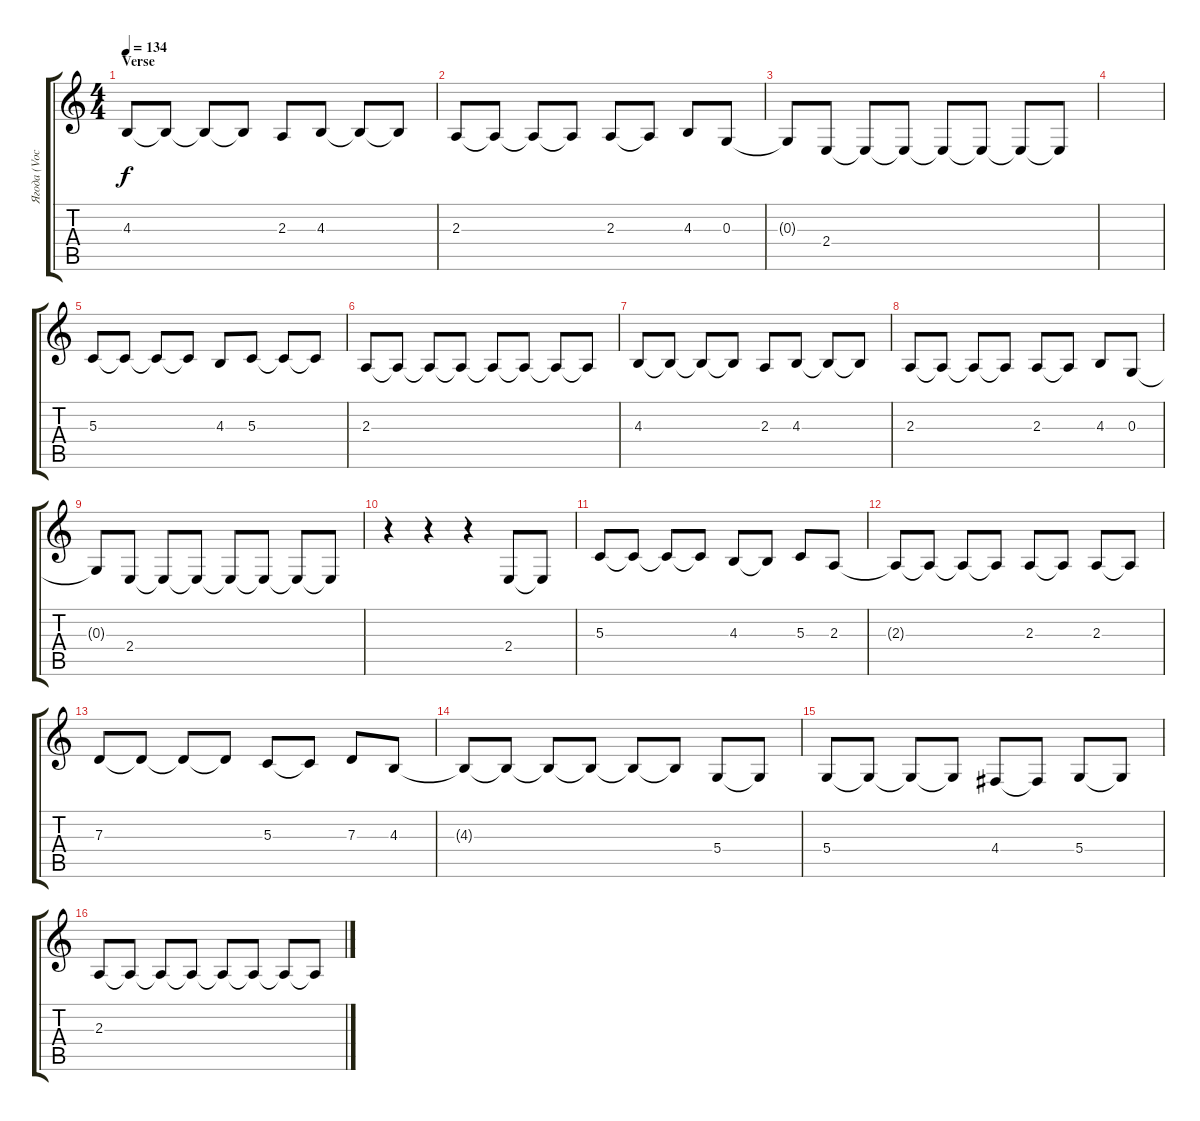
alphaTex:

\track ("Ягода (Vocal)" "Ягода (Voc") {instrument lead6voice}
\staff {score tabs}
\tuning (E4 B3 G3 D3 A2 E2) {hide}
\ts (4 4)
\section ("" "Verse")
\tempo 134
\clef g2
\ks c
4.3.8{dy f} 4.3{t}.8 4.3{t}.8 4.3{t}.8 2.3.8 4.3.8 4.3{t}.8 4.3{t}.8 |
2.3.8 2.3{t}.8 2.3{t}.8 2.3{t}.8 2.3.8 2.3{t}.8 4.3.8 0.3.8 |
0.3{t}.8 2.4.8 2.4{t}.8 2.4{t}.8 2.4{t}.8 2.4{t}.8 2.4{t}.8 2.4{t}.8 |
|
5.3.8 5.3{t}.8 5.3{t}.8 5.3{t}.8 4.3.8 5.3.8 5.3{t}.8 5.3{t}.8 |
2.3.8 2.3{t}.8 2.3{t}.8 2.3{t}.8 2.3{t}.8 2.3{t}.8 2.3{t}.8 2.3{t}.8 |
4.3.8 4.3{t}.8 4.3{t}.8 4.3{t}.8 2.3.8 4.3.8 4.3{t}.8 4.3{t}.8 |
2.3.8 2.3{t}.8 2.3{t}.8 2.3{t}.8 2.3.8 2.3{t}.8 4.3.8 0.3.8 |
0.3{t}.8 2.4.8 2.4{t}.8 2.4{t}.8 2.4{t}.8 2.4{t}.8 2.4{t}.8 2.4{t}.8 |
r.4 r.4 r.4 2.4.8 2.4{t}.8 |
5.3.8 5.3{t}.8 5.3{t}.8 5.3{t}.8 4.3.8 4.3{t}.8 5.3.8 2.3.8 |
2.3{t}.8 2.3{t}.8 2.3{t}.8 2.3{t}.8 2.3.8 2.3{t}.8 2.3.8 2.3{t}.8 |
7.3.8 7.3{t}.8 7.3{t}.8 7.3{t}.8 5.3.8 5.3{t}.8 7.3.8 4.3.8 |
4.3{t}.8 4.3{t}.8 4.3{t}.8 4.3{t}.8 4.3{t}.8 4.3{t}.8 5.4.8 5.4{t}.8 |
5.4.8 5.4{t}.8 5.4{t}.8 5.4{t}.8 4.4.8 4.4{t}.8 5.4.8 5.4{t}.8 |
2.3.8 2.3{t}.8 2.3{t}.8 2.3{t}.8 2.3{t}.8 2.3{t}.8 2.3{t}.8 2.3{t}.8
